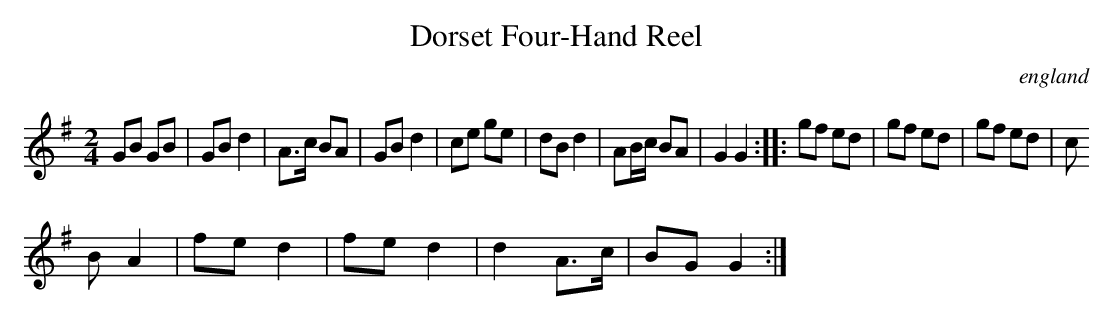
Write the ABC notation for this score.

X:1
T:Dorset Four-Hand Reel
O:england
M:2/4
L:1/8
K:G
GB GB|GBd2|A>c BA|GBd2|ce ge|dBd2|AB/2c/2 BA|G2 G2:|:gf ed|gf ed|gf ed|c
BA2|fed2|fed2|d2A>c|BG G2:|
